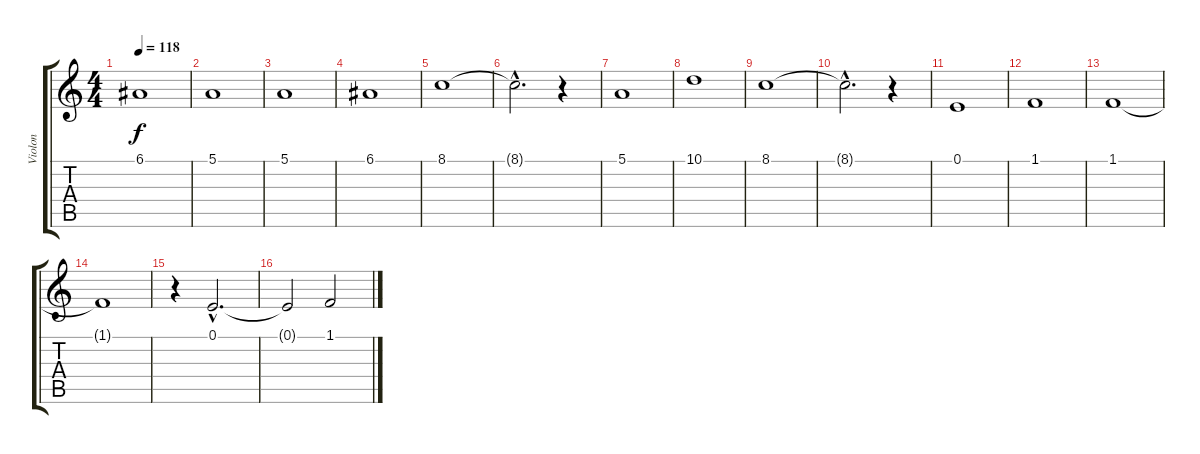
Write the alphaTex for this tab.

\track ("Violon" "Violon") {instrument stringensemble1}
\staff {score tabs}
\tuning (E4 B3 G3 D3 A2 E2) {hide}
\ts (4 4)
\tempo 118
\clef g2
\ks c
6.1.1{dy f} |
5.1.1 |
5.1.1 |
6.1.1 |
8.1.1 |
8.1{hac t}.2{d} r.4 |
5.1.1 |
10.1.1 |
8.1.1 |
8.1{hac t}.2{d} r.4 |
0.1.1 |
1.1.1 |
1.1.1 |
1.1{t}.1 |
r.4 0.1{hac}.2{d} |
0.1{t}.2 1.1.2
